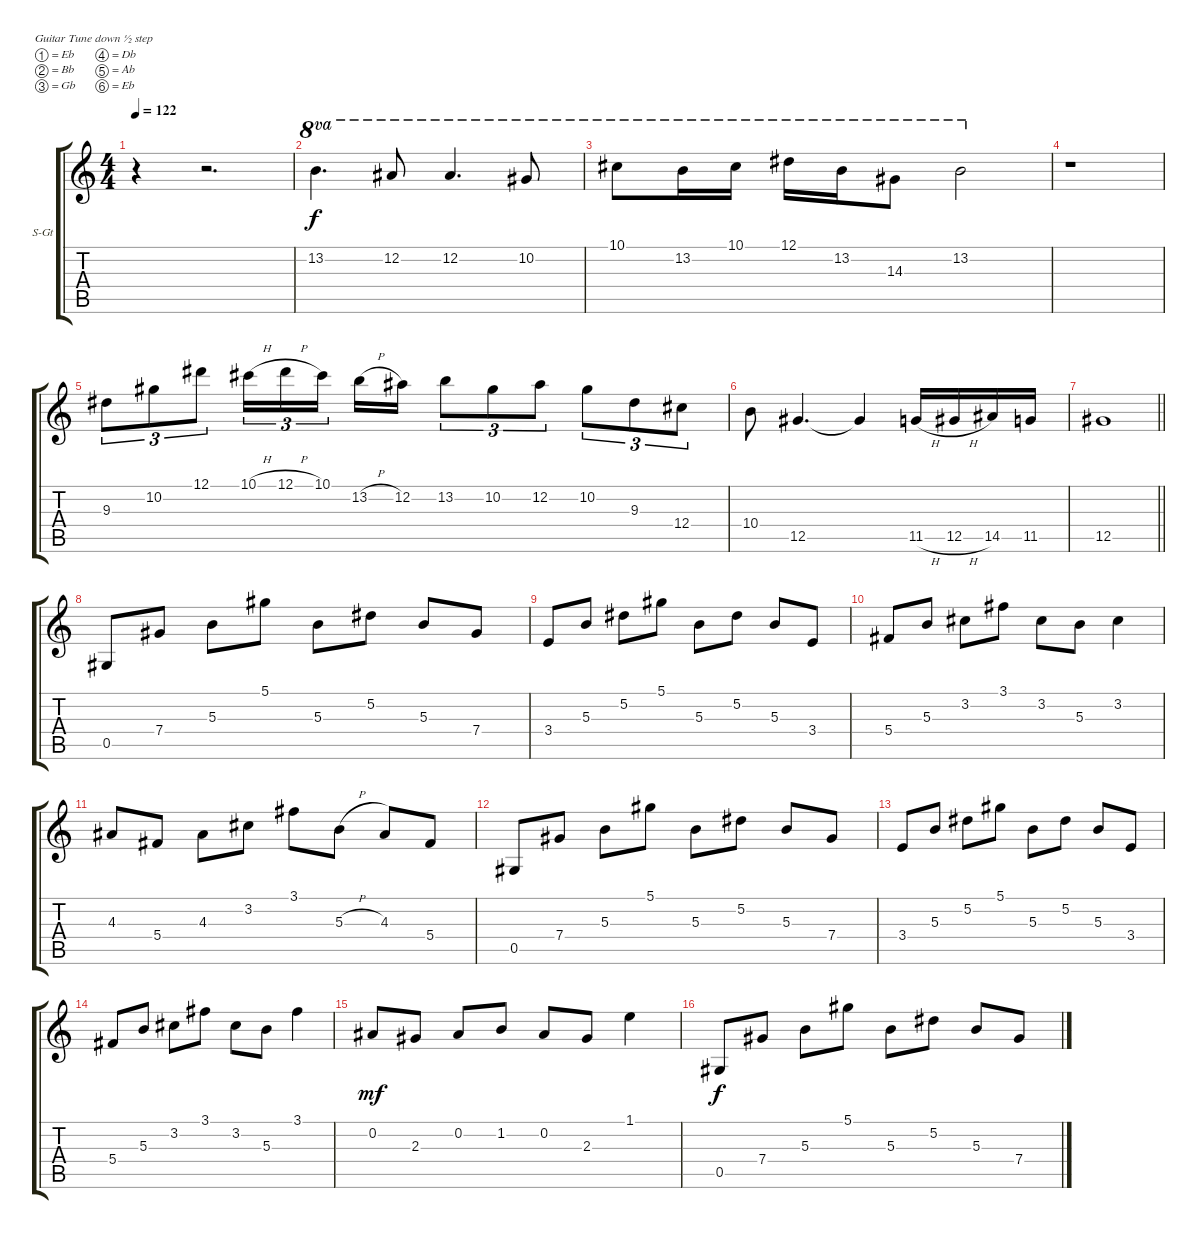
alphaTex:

\bracketExtendMode groupsimilarinstruments
\firstSystemTrackNameOrientation horizontal
\otherSystemsTrackNameOrientation horizontal
\track ("Acoustic Guitar" "S-Gt") {instrument acousticguitarsteel}
\staff {score tabs}
\tuning (Eb4 Bb3 Gb3 Db3 Ab2 Eb2)
\ts (4 4)
\tempo 122
\clef g2
\ks c
r.4{dy f} r.2{d} |
13.2.4{d ot 8va} 12.2.8{ot 8va} 12.2.4{d ot 8va} 10.2.8{ot 8va} |
10.1.8{ot 8va} 13.2.16{ot 8va} 10.1.16{ot 8va} 12.1.16{ot 8va} 13.2.16{ot 8va} 14.3.8{ot 8va} 13.2.2{ot 8va} |
r.1 |
9.3.8{tu (3 2)} 10.2.8{tu (3 2)} 12.1.8{tu (3 2)} 10.1{h}.16{tu (3 2)} 12.1{h}.16{tu (3 2)} 10.1.16{tu (3 2)} 13.2{h}.16 12.2.16 13.2.8{tu (3 2)} 10.2.8{tu (3 2)} 12.2.8{tu (3 2)} 10.2.8{tu (3 2)} 9.3.8{tu (3 2)} 12.4.8{tu (3 2)} |
10.4.8 12.5.4{d} 12.5{t}.4 11.5{h}.16 12.5{h}.16 14.5.16 11.5.16 |
\barLineRight lightlight
12.5.1 |
0.5.8 7.4.8 5.3.8 5.1.8 5.3.8 5.2.8 5.3.8 7.4.8 |
3.4.8 5.3.8 5.2.8 5.1.8 5.3.8 5.2.8 5.3.8 3.4.8 |
5.4.8 5.3.8 3.2.8 3.1.8 3.2.8 5.3.8 3.2.4 |
4.3.8 5.4.8 4.3.8 3.2.8 3.1.8 5.3{h}.8 4.3.8 5.4.8 |
0.5.8 7.4.8 5.3.8 5.1.8 5.3.8 5.2.8 5.3.8 7.4.8 |
3.4.8 5.3.8 5.2.8 5.1.8 5.3.8 5.2.8 5.3.8 3.4.8 |
5.4.8 5.3.8 3.2.8 3.1.8 3.2.8 5.3.8 3.1.4 |
0.2.8{dy mf} 2.3.8 0.2.8 1.2.8 0.2.8 2.3.8 1.1.4 |
0.5.8{dy f} 7.4.8 5.3.8 5.1.8 5.3.8 5.2.8 5.3.8 7.4.8
